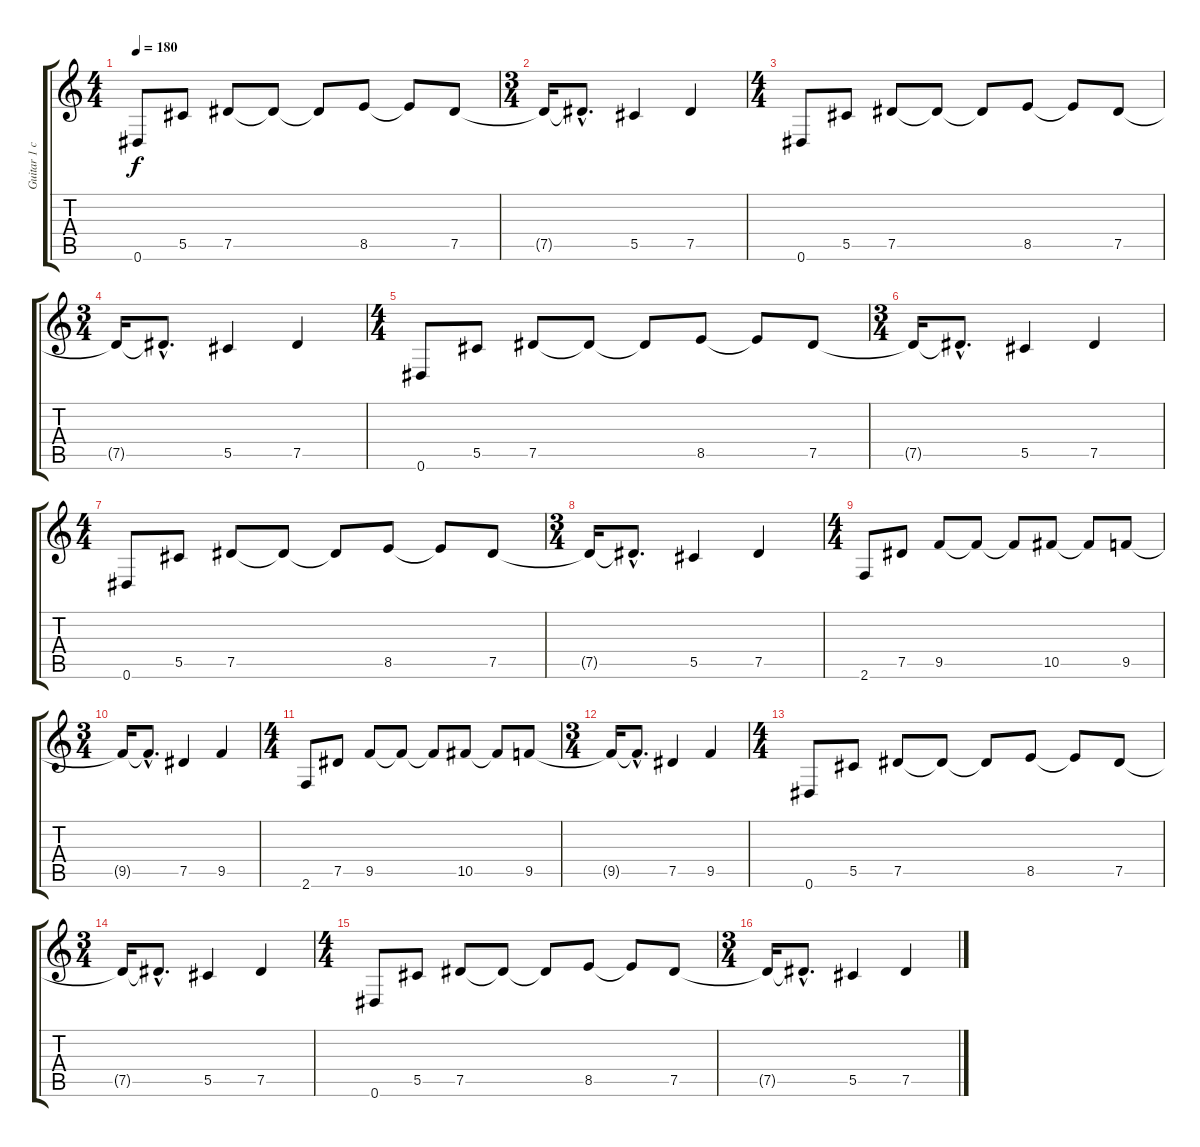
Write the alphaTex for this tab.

\track ("Guitar 1 clean" "Guitar 1 c") {instrument electricguitarclean}
\staff {score tabs}
\tuning (Eb4 Bb3 Gb3 Db3 Ab2 Eb2) {hide}
\ts (4 4)
\tempo 180
\clef g2
\ks c
0.6.8{dy f instrument electricguitarclean} 5.5.8 7.5.8 7.5{t}.8 7.5{t}.8 8.5.8 8.5{t}.8 7.5.8 |
\ts (3 4)
7.5{t}.16 7.5{hac t}.8{d} 5.5.4 7.5.4 |
\ts (4 4)
0.6.8 5.5.8 7.5.8 7.5{t}.8 7.5{t}.8 8.5.8 8.5{t}.8 7.5.8 |
\ts (3 4)
7.5{t}.16 7.5{hac t}.8{d} 5.5.4 7.5.4 |
\ts (4 4)
0.6.8 5.5.8 7.5.8 7.5{t}.8 7.5{t}.8 8.5.8 8.5{t}.8 7.5.8 |
\ts (3 4)
7.5{t}.16 7.5{hac t}.8{d} 5.5.4 7.5.4 |
\ts (4 4)
0.6.8 5.5.8 7.5.8 7.5{t}.8 7.5{t}.8 8.5.8 8.5{t}.8 7.5.8 |
\ts (3 4)
7.5{t}.16 7.5{hac t}.8{d} 5.5.4 7.5.4 |
\ts (4 4)
2.6.8 7.5.8 9.5.8 9.5{t}.8 9.5{t}.8 10.5.8 10.5{t}.8 9.5.8 |
\ts (3 4)
9.5{t}.16 9.5{hac t}.8{d} 7.5.4 9.5.4 |
\ts (4 4)
2.6.8 7.5.8 9.5.8 9.5{t}.8 9.5{t}.8 10.5.8 10.5{t}.8 9.5.8 |
\ts (3 4)
9.5{t}.16 9.5{hac t}.8{d} 7.5.4 9.5.4 |
\ts (4 4)
0.6.8 5.5.8 7.5.8 7.5{t}.8 7.5{t}.8 8.5.8 8.5{t}.8 7.5.8 |
\ts (3 4)
7.5{t}.16 7.5{hac t}.8{d} 5.5.4 7.5.4 |
\ts (4 4)
0.6.8 5.5.8 7.5.8 7.5{t}.8 7.5{t}.8 8.5.8 8.5{t}.8 7.5.8 |
\ts (3 4)
7.5{t}.16 7.5{hac t}.8{d} 5.5.4 7.5.4
